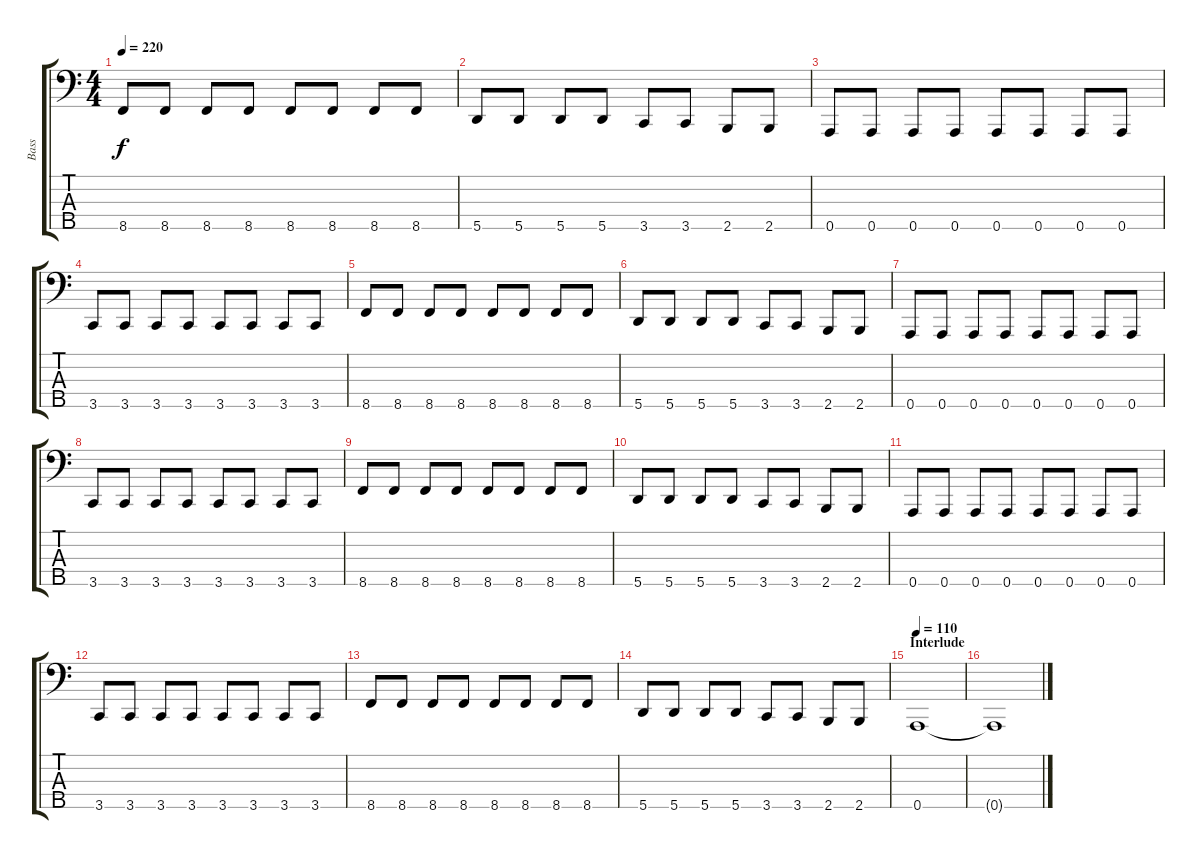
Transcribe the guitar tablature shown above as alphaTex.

\track ("Bass" "Bass") {instrument slapbass1}
\staff {score tabs}
\tuning (F2 C2 G1 D1 A0) {hide}
\ts (4 4)
\tempo 220
\clef f4
\ks c
8.5.8{dy f} 8.5.8 8.5.8 8.5.8 8.5.8 8.5.8 8.5.8 8.5.8 |
5.5.8 5.5.8 5.5.8 5.5.8 3.5.8 3.5.8 2.5.8 2.5.8 |
0.5.8 0.5.8 0.5.8 0.5.8 0.5.8 0.5.8 0.5.8 0.5.8 |
3.5.8 3.5.8 3.5.8 3.5.8 3.5.8 3.5.8 3.5.8 3.5.8 |
8.5.8 8.5.8 8.5.8 8.5.8 8.5.8 8.5.8 8.5.8 8.5.8 |
5.5.8 5.5.8 5.5.8 5.5.8 3.5.8 3.5.8 2.5.8 2.5.8 |
0.5.8 0.5.8 0.5.8 0.5.8 0.5.8 0.5.8 0.5.8 0.5.8 |
3.5.8 3.5.8 3.5.8 3.5.8 3.5.8 3.5.8 3.5.8 3.5.8 |
8.5.8 8.5.8 8.5.8 8.5.8 8.5.8 8.5.8 8.5.8 8.5.8 |
5.5.8 5.5.8 5.5.8 5.5.8 3.5.8 3.5.8 2.5.8 2.5.8 |
0.5.8 0.5.8 0.5.8 0.5.8 0.5.8 0.5.8 0.5.8 0.5.8 |
3.5.8 3.5.8 3.5.8 3.5.8 3.5.8 3.5.8 3.5.8 3.5.8 |
8.5.8 8.5.8 8.5.8 8.5.8 8.5.8 8.5.8 8.5.8 8.5.8 |
5.5.8 5.5.8 5.5.8 5.5.8 3.5.8 3.5.8 2.5.8 2.5.8 |
\section ("" "Interlude")
\tempo 110
0.5.1 |
0.5{t}.1
